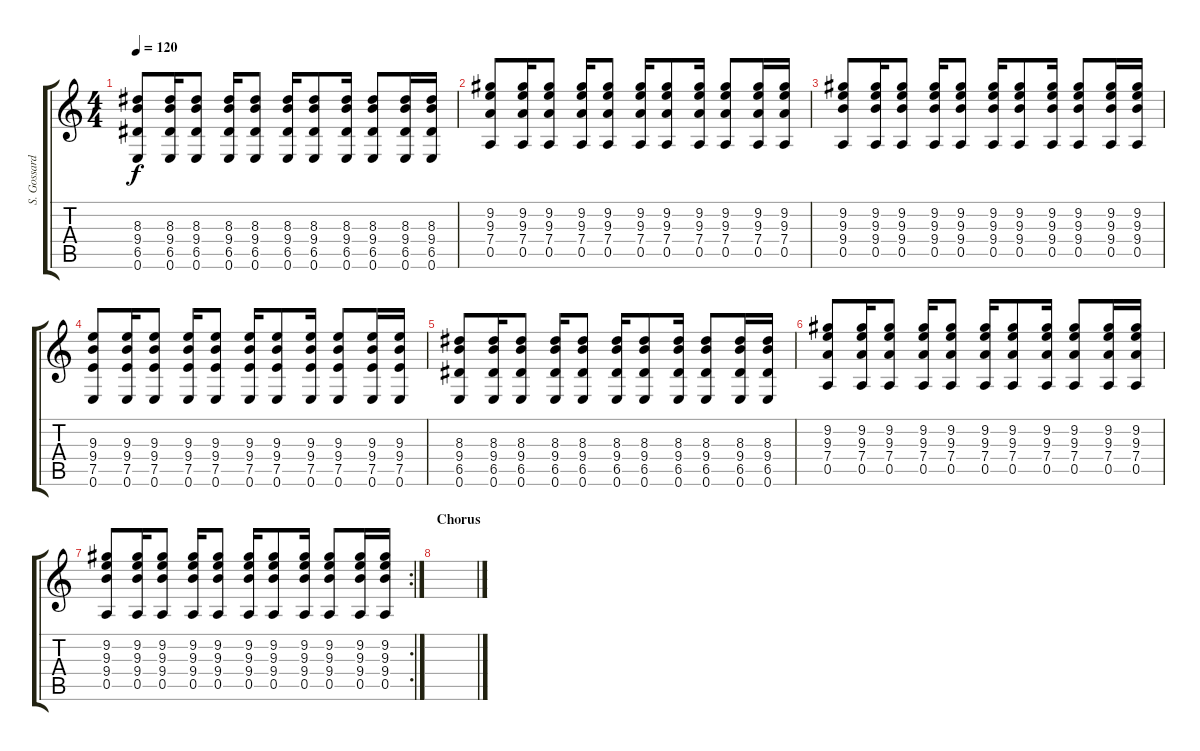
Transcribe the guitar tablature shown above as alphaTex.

\track ("S. Gossard (Clean)" "S. Gossard") {instrument electricguitarclean}
\staff {score tabs}
\tuning (E4 B3 G3 D3 A2 E2) {hide}
\ts (4 4)
\tempo 120
\clef g2
\ks c
(8.3 9.4 6.5 0.6).8{dy f} (8.3 9.4 6.5 0.6).16 (8.3 9.4 6.5 0.6).8 (8.3 9.4 6.5 0.6).16 (8.3 9.4 6.5 0.6).8 (8.3 9.4 6.5 0.6).16 (8.3 9.4 6.5 0.6).8 (8.3 9.4 6.5 0.6).16 (8.3 9.4 6.5 0.6).8 (8.3 9.4 6.5 0.6).16 (8.3 9.4 6.5 0.6).16 |
(9.2 9.3 7.4 0.5).8 (9.2 9.3 7.4 0.5).16 (9.2 9.3 7.4 0.5).8 (9.2 9.3 7.4 0.5).16 (9.2 9.3 7.4 0.5).8 (9.2 9.3 7.4 0.5).16 (9.2 9.3 7.4 0.5).8 (9.2 9.3 7.4 0.5).16 (9.2 9.3 7.4 0.5).8 (9.2 9.3 7.4 0.5).16 (9.2 9.3 7.4 0.5).16 |
(9.2 9.3 9.4 0.5).8 (9.2 9.3 9.4 0.5).16 (9.2 9.3 9.4 0.5).8 (9.2 9.3 9.4 0.5).16 (9.2 9.3 9.4 0.5).8 (9.2 9.3 9.4 0.5).16 (9.2 9.3 9.4 0.5).8 (9.2 9.3 9.4 0.5).16 (9.2 9.3 9.4 0.5).8 (9.2 9.3 9.4 0.5).16 (9.2 9.3 9.4 0.5).16 |
(9.3 9.4 7.5 0.6).8 (9.3 9.4 7.5 0.6).16 (9.3 9.4 7.5 0.6).8 (9.3 9.4 7.5 0.6).16 (9.3 9.4 7.5 0.6).8 (9.3 9.4 7.5 0.6).16 (9.3 9.4 7.5 0.6).8 (9.3 9.4 7.5 0.6).16 (9.3 9.4 7.5 0.6).8 (9.3 9.4 7.5 0.6).16 (9.3 9.4 7.5 0.6).16 |
(8.3 9.4 6.5 0.6).8 (8.3 9.4 6.5 0.6).16 (8.3 9.4 6.5 0.6).8 (8.3 9.4 6.5 0.6).16 (8.3 9.4 6.5 0.6).8 (8.3 9.4 6.5 0.6).16 (8.3 9.4 6.5 0.6).8 (8.3 9.4 6.5 0.6).16 (8.3 9.4 6.5 0.6).8 (8.3 9.4 6.5 0.6).16 (8.3 9.4 6.5 0.6).16 |
(9.2 9.3 7.4 0.5).8 (9.2 9.3 7.4 0.5).16 (9.2 9.3 7.4 0.5).8 (9.2 9.3 7.4 0.5).16 (9.2 9.3 7.4 0.5).8 (9.2 9.3 7.4 0.5).16 (9.2 9.3 7.4 0.5).8 (9.2 9.3 7.4 0.5).16 (9.2 9.3 7.4 0.5).8 (9.2 9.3 7.4 0.5).16 (9.2 9.3 7.4 0.5).16 |
\rc 2
(9.2 9.3 9.4 0.5).8 (9.2 9.3 9.4 0.5).16 (9.2 9.3 9.4 0.5).8 (9.2 9.3 9.4 0.5).16 (9.2 9.3 9.4 0.5).8 (9.2 9.3 9.4 0.5).16 (9.2 9.3 9.4 0.5).8 (9.2 9.3 9.4 0.5).16 (9.2 9.3 9.4 0.5).8 (9.2 9.3 9.4 0.5).16 (9.2 9.3 9.4 0.5).16 |
\section ("" "Chorus")
